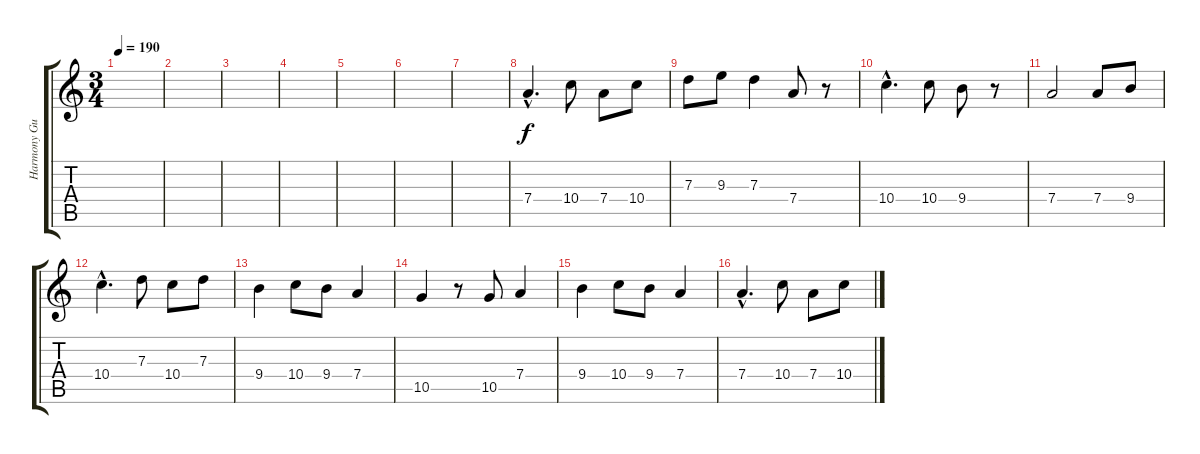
\track ("Harmony Guitar" "Harmony Gu") {instrument distortionguitar}
\staff {score tabs}
\tuning (E4 B3 G3 D3 A2 E2) {hide}
\ts (3 4)
\tempo 190
\clef g2
\ks c
|
|
|
|
|
|
|
7.4{hac}.4{d} 10.4.8 7.4.8 10.4.8 |
7.3.8 9.3.8 7.3.4 7.4.8 r.8 |
10.4{hac}.4{d} 10.4.8 9.4.8 r.8 |
7.4.2 7.4.8 9.4.8 |
10.4{hac}.4{d} 7.3.8 10.4.8 7.3.8 |
9.4.4 10.4.8 9.4.8 7.4.4 |
10.5.4 r.8 10.5.8 7.4.4 |
9.4.4 10.4.8 9.4.8 7.4.4 |
7.4{hac}.4{d} 10.4.8 7.4.8 10.4.8
